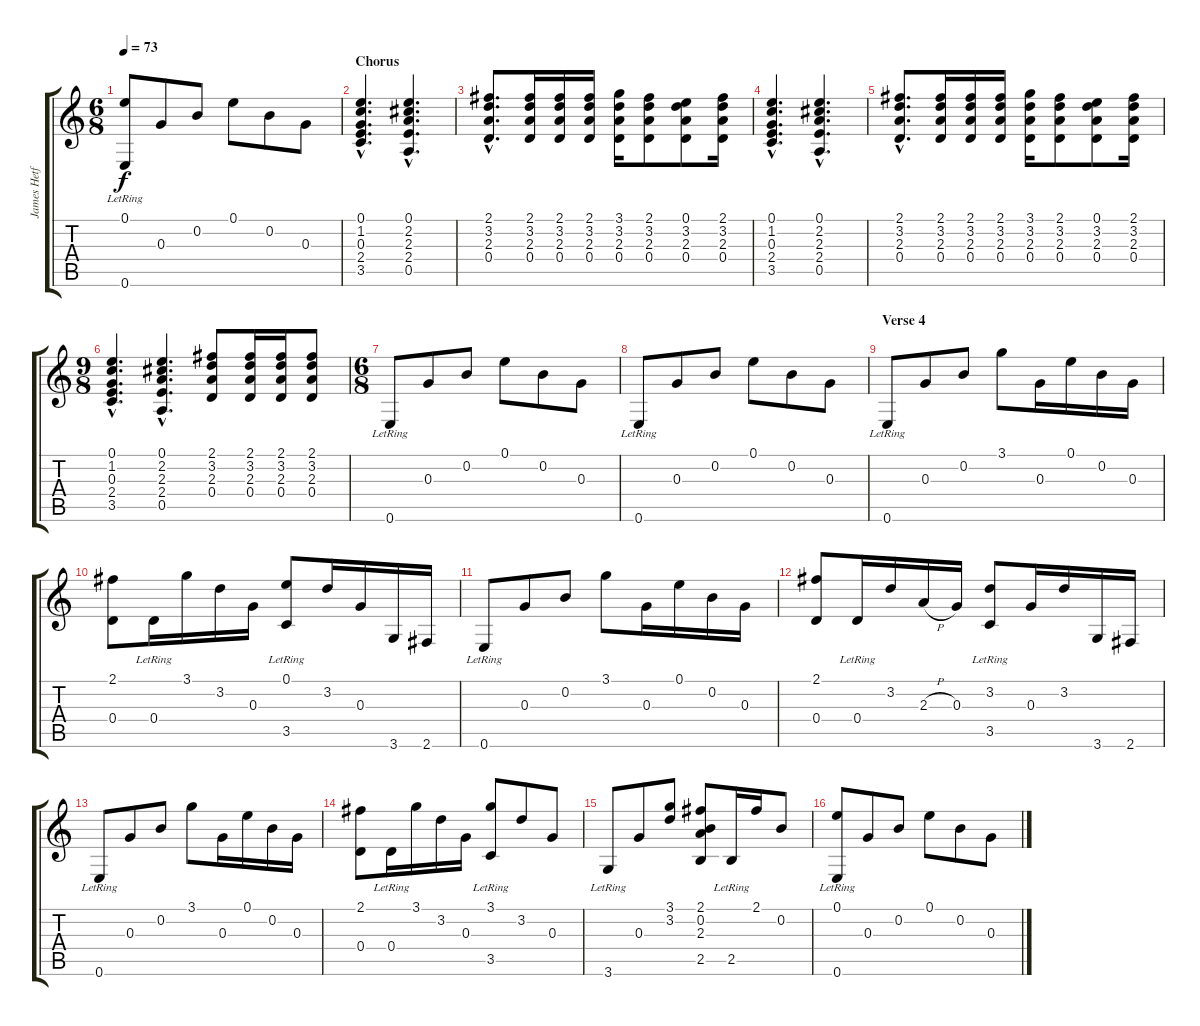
\track ("James Hetfield" "James Hetf") {instrument acousticguitarsteel}
\staff {score tabs}
\tuning (E4 B3 G3 D3 A2 E2) {hide}
\ts (6 8)
\tempo 73
\clef g2
\ks c
(0.1 0.6{lr}).8{dy f} 0.3.8 0.2.8 0.1.8 0.2.8 0.3.8 |
\section ("" "Chorus")
(0.1{hac} 1.2{hac} 0.3{hac} 2.4{hac} 3.5{hac}).4{d} (0.1{hac} 2.2{hac} 2.3{hac} 2.4{hac} 0.5{hac}).4{d} |
(2.1{hac} 3.2{hac} 2.3{hac} 0.4{hac}).8{d} (2.1 3.2 2.3 0.4).16 (2.1 3.2 2.3 0.4).16 (2.1 3.2 2.3 0.4).16 (3.1 3.2 2.3 0.4).16 (2.1 3.2 2.3 0.4).8 (0.1 3.2 2.3 0.4).8 (2.1 3.2 2.3 0.4).16 |
(0.1{hac} 1.2{hac} 0.3{hac} 2.4{hac} 3.5{hac}).4{d} (0.1{hac} 2.2{hac} 2.3{hac} 2.4{hac} 0.5{hac}).4{d} |
(2.1{hac} 3.2{hac} 2.3{hac} 0.4{hac}).8{d} (2.1 3.2 2.3 0.4).16 (2.1 3.2 2.3 0.4).16 (2.1 3.2 2.3 0.4).16 (3.1 3.2 2.3 0.4).16 (2.1 3.2 2.3 0.4).8 (0.1 3.2 2.3 0.4).8 (2.1 3.2 2.3 0.4).16 |
\ts (9 8)
(0.1{hac} 1.2{hac} 0.3{hac} 2.4{hac} 3.5{hac}).4{d} (0.1{hac} 2.2{hac} 2.3{hac} 2.4{hac} 0.5{hac}).4{d} (2.1 3.2 2.3 0.4).8 (2.1 3.2 2.3 0.4).16 (2.1 3.2 2.3 0.4).16 (2.1 3.2 2.3 0.4).8 |
\ts (6 8)
0.6{lr}.8 0.3.8 0.2.8 0.1.8 0.2.8 0.3.8 |
0.6{lr}.8 0.3.8 0.2.8 0.1.8 0.2.8 0.3.8 |
\section ("" "Verse 4")
0.6{lr}.8 0.3.8 0.2.8 3.1.8 0.3.16 0.1.16 0.2.16 0.3.16 |
(2.1 0.4).8 0.4{lr}.16 3.1.16 3.2.16 0.3.16 (0.1 3.5{lr}).8 3.2.16 0.3.16 3.6.16 2.6.16 |
0.6{lr}.8 0.3.8 0.2.8 3.1.8 0.3.16 0.1.16 0.2.16 0.3.16 |
(2.1 0.4).8 0.4{lr}.16 3.2.16 2.3{h}.16 0.3.16 (3.2 3.5{lr}).8 0.3.16 3.2.16 3.6.16 2.6.16 |
0.6{lr}.8 0.3.8 0.2.8 3.1.8 0.3.16 0.1.16 0.2.16 0.3.16 |
(2.1 0.4).8 0.4{lr}.16 3.1.16 3.2.16 0.3.16 (3.1 3.5{lr}).8 3.2.8 0.3.8 |
3.6{lr}.8 0.3.8 (3.1 3.2).8 (2.1 0.2 2.3 2.5).8 2.5{lr}.16 2.1.16 0.2.8 |
(0.1 0.6{lr}).8 0.3.8 0.2.8 0.1.8 0.2.8 0.3.8
